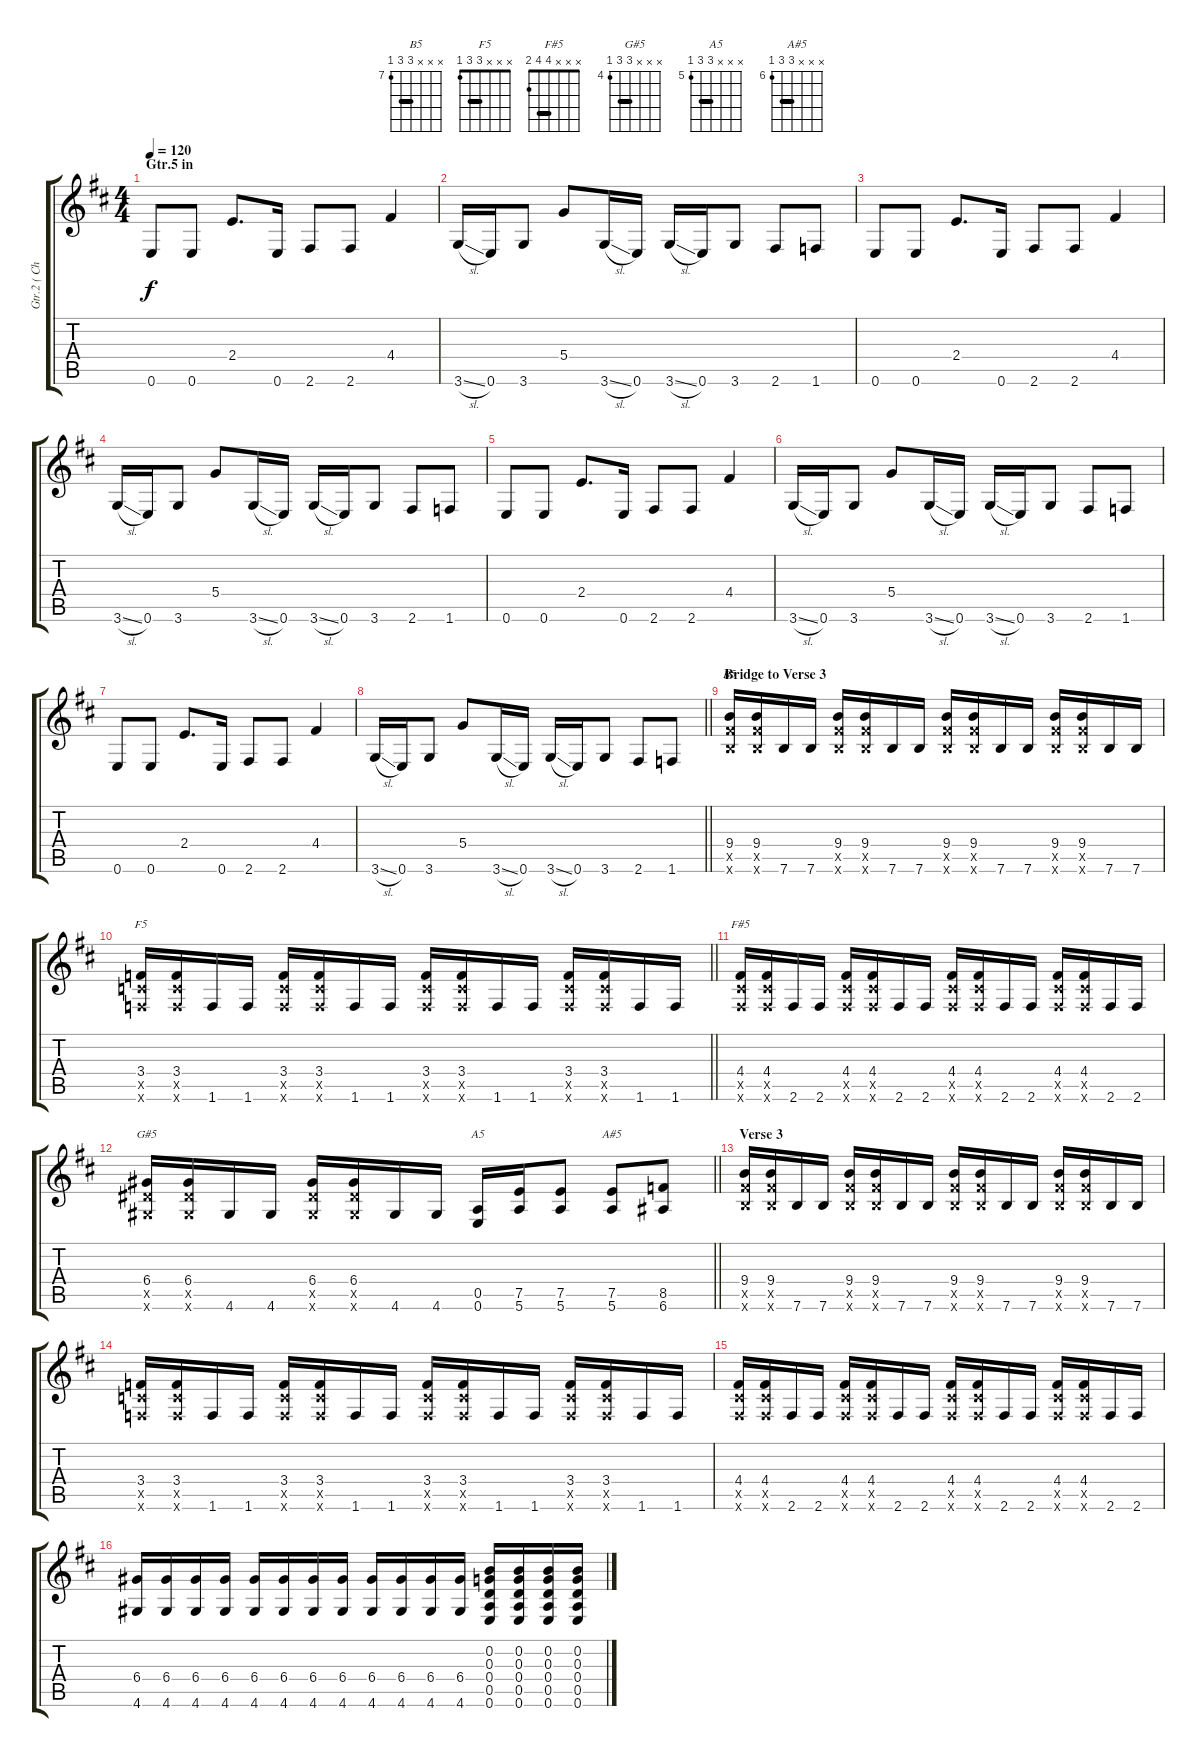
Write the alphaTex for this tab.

\track ("Gtr.2 ( Chorus )" "Gtr.2 ( Ch") {instrument distortionguitar}
\staff {score tabs}
\tuning (E4 B3 G3 D3 A2 E2) {hide}
\chord ("B5" x x x 9 9 7) {firstfret 7 barre 9}
\chord ("F5" x x x 3 3 1) {barre 3}
\chord ("F#5" x x x 4 4 2) {barre 4}
\chord ("G#5" x x x 6 6 4) {firstfret 4 barre 6}
\chord ("A5" x x x 7 7 5) {firstfret 5 barre 7}
\chord ("A#5" x x x 8 8 6) {firstfret 6 barre 8}
\ts (4 4)
\section ("" "Gtr.5 in")
\tempo 120
\clef g2
\ks d
0.6.8{dy f volume 12} 0.6.8 2.4.8{d} 0.6.16 2.6.8 2.6.8 4.4.4 |
3.6{sl}.16 0.6.16 3.6.8 5.4.8 3.6{sl}.16 0.6.16 3.6{sl}.16 0.6.16 3.6.8 2.6.8 1.6.8 |
0.6.8 0.6.8 2.4.8{d} 0.6.16 2.6.8 2.6.8 4.4.4 |
3.6{sl}.16 0.6.16 3.6.8 5.4.8 3.6{sl}.16 0.6.16 3.6{sl}.16 0.6.16 3.6.8 2.6.8 1.6.8 |
0.6.8 0.6.8 2.4.8{d} 0.6.16 2.6.8 2.6.8 4.4.4 |
3.6{sl}.16 0.6.16 3.6.8 5.4.8 3.6{sl}.16 0.6.16 3.6{sl}.16 0.6.16 3.6.8 2.6.8 1.6.8 |
0.6.8 0.6.8 2.4.8{d} 0.6.16 2.6.8 2.6.8 4.4.4 |
\barLineRight lightlight
3.6{sl}.16 0.6.16 3.6.8 5.4.8 3.6{sl}.16 0.6.16 3.6{sl}.16 0.6.16 3.6.8 2.6.8 1.6.8 |
\section ("" "Bridge to Verse 3")
(9.4 9.5{x} 7.6{x}).16{ch "B5" volume 8} (9.4 9.5{x} 7.6{x}).16 7.6.16 7.6.16 (9.4 9.5{x} 7.6{x}).16 (9.4 9.5{x} 7.6{x}).16 7.6.16 7.6.16 (9.4 9.5{x} 7.6{x}).16 (9.4 9.5{x} 7.6{x}).16 7.6.16 7.6.16 (9.4 9.5{x} 7.6{x}).16 (9.4 9.5{x} 7.6{x}).16 7.6.16 7.6.16 |
\barLineRight lightlight
(3.4 3.5{x} 1.6{x}).16{ch "F5"} (3.4 3.5{x} 1.6{x}).16 1.6.16 1.6.16 (3.4 3.5{x} 1.6{x}).16 (3.4 3.5{x} 1.6{x}).16 1.6.16 1.6.16 (3.4 3.5{x} 1.6{x}).16 (3.4 3.5{x} 1.6{x}).16 1.6.16 1.6.16 (3.4 3.5{x} 1.6{x}).16 (3.4 3.5{x} 1.6{x}).16 1.6.16 1.6.16 |
(4.4 4.5{x} 2.6{x}).16{ch "F#5"} (4.4 4.5{x} 2.6{x}).16 2.6.16 2.6.16 (4.4 4.5{x} 2.6{x}).16 (4.4 4.5{x} 2.6{x}).16 2.6.16 2.6.16 (4.4 4.5{x} 2.6{x}).16 (4.4 4.5{x} 2.6{x}).16 2.6.16 2.6.16 (4.4 4.5{x} 2.6{x}).16 (4.4 4.5{x} 2.6{x}).16 2.6.16 2.6.16 |
\barLineRight lightlight
(6.4 6.5{x} 4.6{x}).16{ch "G#5"} (6.4 6.5{x} 4.6{x}).16 4.6.16 4.6.16 (6.4 6.5{x} 4.6{x}).16 (6.4 6.5{x} 4.6{x}).16 4.6.16 4.6.16 (0.5 0.6).16{ch "A5"} (7.5 5.6).16 (7.5 5.6).8 (7.5 5.6).8{ch "A#5"} (8.5 6.6).8 |
\section ("" "Verse 3")
(9.4 9.5{x} 7.6{x}).16 (9.4 9.5{x} 7.6{x}).16 7.6.16 7.6.16 (9.4 9.5{x} 7.6{x}).16 (9.4 9.5{x} 7.6{x}).16 7.6.16 7.6.16 (9.4 9.5{x} 7.6{x}).16 (9.4 9.5{x} 7.6{x}).16 7.6.16 7.6.16 (9.4 9.5{x} 7.6{x}).16 (9.4 9.5{x} 7.6{x}).16 7.6.16 7.6.16 |
(3.4 3.5{x} 1.6{x}).16 (3.4 3.5{x} 1.6{x}).16 1.6.16 1.6.16 (3.4 3.5{x} 1.6{x}).16 (3.4 3.5{x} 1.6{x}).16 1.6.16 1.6.16 (3.4 3.5{x} 1.6{x}).16 (3.4 3.5{x} 1.6{x}).16 1.6.16 1.6.16 (3.4 3.5{x} 1.6{x}).16 (3.4 3.5{x} 1.6{x}).16 1.6.16 1.6.16 |
(4.4 4.5{x} 2.6{x}).16 (4.4 4.5{x} 2.6{x}).16 2.6.16 2.6.16 (4.4 4.5{x} 2.6{x}).16 (4.4 4.5{x} 2.6{x}).16 2.6.16 2.6.16 (4.4 4.5{x} 2.6{x}).16 (4.4 4.5{x} 2.6{x}).16 2.6.16 2.6.16 (4.4 4.5{x} 2.6{x}).16 (4.4 4.5{x} 2.6{x}).16 2.6.16 2.6.16 |
(6.4 4.6).16 (6.4 4.6).16 (6.4 4.6).16 (6.4 4.6).16 (6.4 4.6).16 (6.4 4.6).16 (6.4 4.6).16 (6.4 4.6).16 (6.4 4.6).16 (6.4 4.6).16 (6.4 4.6).16 (6.4 4.6).16 (0.2 0.3 0.4 0.5 0.6).16 (0.2 0.3 0.4 0.5 0.6).16 (0.2 0.3 0.4 0.5 0.6).16 (0.2 0.3 0.4 0.5 0.6).16
